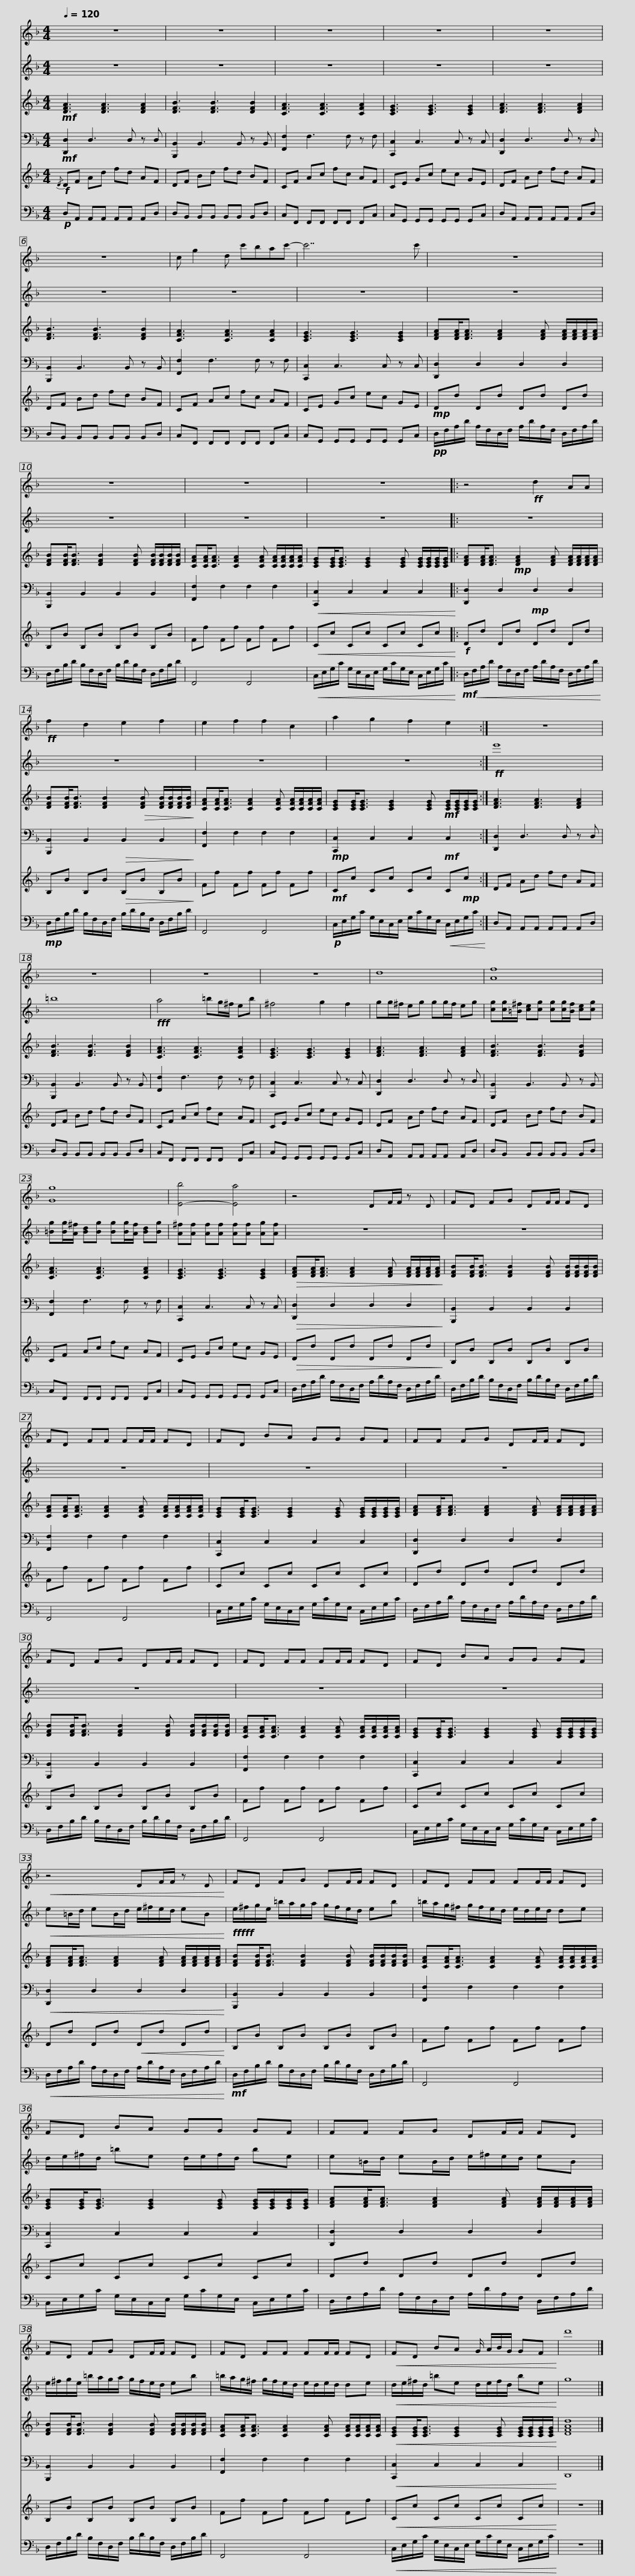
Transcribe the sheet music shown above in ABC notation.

X:1
%%score 1 2 3 4 5 6
L:1/8
Q:1/4=120
M:4/4
I:linebreak $
K:F
V:1 treble
V:2 treble transpose=-2
V:3 treble
V:4 bass
V:5 treble
V:6 bass
V:1
 z8 | z8 | z8 |$ z8 | z8 | %5
 z8 |$ c g2 d c'bac'- | c'7 c' | z8 |$ z8 | %10
 z8 |$ z8 |: z4!ff! d2 AA |$!ff! f2 d2 e2 f2 | e2 f2 f2 c2 |$ %15
 a2 g2 f2 e2 :| z8 | z8 |$ z8 | z8 | %20
 d8 |$ [Af]8 | [Gg]8 | [E-b]4 [Ea]4 |$ z4 DF/F/ z D | %25
 FD FG DF/F/ FD |$ FD FF FF/F/ FD | FD BA GG GF |$ FF FG DF/F/ FD | FD FG DF/F/ FD |$ %30
 FD FF FF/F/ FD | FD BA GG GF |$!<(! z4 DF/F/ z D!<)! | FD FG DF/F/ FD |$ FD FF FF/F/ FD |$ %35
 FD BA GG GF | FF FG DF/F/ FD |$ FD FG DF/F/ FD |$ FD FF FF/F/ FD |$!<(! FD BA G/ A/B/G/ GF!<)! | %40
 d'8 |] %41
V:2
 z8 | z8 | z8 |$ z8 | z8 | %5
 z8 |$ z8 | z8 | z8 |$ z8 | %10
 z8 |$ z8 |: z8 |$ z8 | z8 |$ %15
 z8 :|!ff! e'8 | =b8 |$!fff! a4 =bg/^f/ eb | ^f4 g2 f2 | %20
 gg/^f/ eg gg/f/ eg |$ [cg][cg]/[=B^f]/ [ce][cg] [cg][cg]/[Bf]/ [ce][cg] | [=Bg][Bg]/[A^f]/ [Bd][Bg] [Bg][Bg]/[Af]/ [Bd][Bg] | [A^f][Af] [Af][Af] [Af][Af] [Ag][Af] |$ z8 | %25
 z8 |$ z8 | z8 |$ z8 | z8 |$ %30
 z8 | z8 |$!<(! e=B/d/ eB/d/ e/^f/e/d/ eB!<)! |!fff!!ff! e/^f/g/e/ =b/a/g/a/ g/f/e/d/ eb |$ =b/a/g/^f/ g/f/e/d/ e/d/e/d/ de |$ %35
 d/e/^f/d/ =be d/e/f/d/ be | e=B/d/ eB/d/ e/^f/e/d/ eB |$ e/^f/g/e/ =b/a/g/a/ g/f/e/d/ eb |$ =b/a/g/^f/ g/f/e/d/ e/d/e/d/ de |$!<(! d/e/^f/d/ =be d/e/f/d/ be!<)! | %40
 g8 |] %41
V:3
!mf! [DFA]3 [DFA]3 [DFA]2 | [DFB]3 [DFB]3 [DFB]2 | [CFA]3 [CFA]3 [CFA]2 |$ [CEG]3 [CEG]3 [CEG]2 | [DFA]3 [DFA]3 [DFA]2 | %5
 [DFB]3 [DFB]3 [DFB]2 |$ [CFA]3 [CFA]3 [CFA]2 | [CEG]3 [CEG]3 [CEG]2 | [DFA][DFA]<[DFA] [DFA]2 [DFA] [DFA]/[DFA]/[DFA]/[DFA]/ |$ [DFB][DFB]<[DFB] [DFB]2 [DFB] [DFB]/[DFB]/[DFB]/[DFB]/ | %10
 [CFA][CFA]<[CFA] [CFA]2 [CFA] [CFA]/[CFA]/[CFA]/[CFA]/ |$ [CEG][CEG]<[CEG] [CEG]2 [CEG] [CEG]/[CEG]/[CEG]/[CEG]/ |: [DFA][DFA]<[DFA]!mp! [DFA]2 [DFA] [DFA]/[DFA]/[DFA]/[DFA]/ |$ [DFB][DFB]<[DFB] [DFB]2!>(! [DFB] [DFB]/[DFB]/[DFB]/[DFB]/!>)! | [CFA][CFA]<[CFA] [CFA]2 [CFA] [CFA]/[CFA]/[CFA]/[CFA]/ |$ %15
 [CEG][CEG]<[CEG] [CEG]2 [CEG]!mf! [CEG]/[CEG]/[CEG]/[CEG]/ :| [DFA]3 [DFA]3 [DFA]2 | [DFB]3 [DFB]3 [DFB]2 |$ [CFA]3 [CFA]3 [CFA]2 | [CEG]3 [CEG]3 [CEG]2 | %20
 [DFA]3 [DFA]3 [DFA]2 |$ [DFB]3 [DFB]3 [DFB]2 | [CFA]3 [CFA]3 [CFA]2 | [CEG]3 [CEG]3 [CEG]2 |$!>(! [DFA][DFA]<[DFA] [DFA]2 [DFA] [DFA]/[DFA]/[DFA]/[DFA]/!>)! | %25
 [DFB][DFB]<[DFB] [DFB]2 [DFB] [DFB]/[DFB]/[DFB]/[DFB]/ |$ [CFA][CFA]<[CFA] [CFA]2 [CFA] [CFA]/[CFA]/[CFA]/[CFA]/ | [CEG][CEG]<[CEG] [CEG]2 [CEG] [CEG]/[CEG]/[CEG]/[CEG]/ |$ [DFA][DFA]<[DFA] [DFA]2 [DFA] [DFA]/[DFA]/[DFA]/[DFA]/ | [DFB][DFB]<[DFB] [DFB]2 [DFB] [DFB]/[DFB]/[DFB]/[DFB]/ |$ %30
 [CFA][CFA]<[CFA] [CFA]2 [CFA] [CFA]/[CFA]/[CFA]/[CFA]/ | [CEG][CEG]<[CEG] [CEG]2 [CEG] [CEG]/[CEG]/[CEG]/[CEG]/ |$ [DFA][DFA]<[DFA] [DFA]2 [DFA] [DFA]/[DFA]/[DFA]/[DFA]/ | [DFB][DFB]<[DFB] [DFB]2 [DFB] [DFB]/[DFB]/[DFB]/[DFB]/ |$ [CFA][CFA]<[CFA] [CFA]2 [CFA] [CFA]/[CFA]/[CFA]/[CFA]/ |$ %35
 [CEG][CEG]<[CEG] [CEG]2 [CEG] [CEG]/[CEG]/[CEG]/[CEG]/ | [DFA][DFA]<[DFA] [DFA]2 [DFA] [DFA]/[DFA]/[DFA]/[DFA]/ |$ [DFB][DFB]<[DFB] [DFB]2 [DFB] [DFB]/[DFB]/[DFB]/[DFB]/ |$ [CFA][CFA]<[CFA] [CFA]2 [CFA] [CFA]/[CFA]/[CFA]/[CFA]/ |$!<(! [CEG][CEG]<[CEG] [CEG]2 [CEG] [CEG]/[CEG]/[CEG]/[CEG]/!<)! | %40
 [DFAd]8 |] %41
V:4
!mf! [D,,D,]2 D,3 D, z D, | [B,,,B,,]2 B,,3 B,, z B,, | [F,,F,]2 F,3 F, z F, |$ [C,,C,]2 C,3 C, z C, | [D,,D,]2 D,3 D, z D, | %5
 [B,,,B,,]2 B,,3 B,, z B,, |$ [F,,F,]2 F,3 F, z F, | [C,,C,]2 C,3 C, z C, | [D,,D,]2 D,2 D,2 D,2 |$ [B,,,B,,]2 B,,2 B,,2 B,,2 | %10
 [F,,F,]2 F,2 F,2 F,2 |$!<(! [C,,C,]2 C,2 C,2 C,2!<)! |: [D,,D,]2 D,2!mp! D,2 D,2 |$ [B,,,B,,]2 B,,2!>(! B,,2 B,,2!>)! | [F,,F,]2 F,2 F,2 F,2 |$ %15
!mp! [C,,C,]2 C,2 C,2!mf! C,2 :| [D,,D,]2 D,3 D, z D, | [B,,,B,,]2 B,,3 B,, z B,, |$ [F,,F,]2 F,3 F, z F, | [C,,C,]2 C,3 C, z C, | %20
 [D,,D,]2 D,3 D, z D, |$ [B,,,B,,]2 B,,3 B,, z B,, | [F,,F,]2 F,3 F, z F, | [C,,C,]2 C,3 C, z C, |$!>(! [D,,D,]2 D,2 D,2 D,2!>)! | %25
 [B,,,B,,]2 B,,2 B,,2 B,,2 |$ [F,,F,]2 F,2 F,2 F,2 | [C,,C,]2 C,2 C,2 C,2 |$ [D,,D,]2 D,2 D,2 D,2 | [B,,,B,,]2 B,,2 B,,2 B,,2 |$ %30
 [F,,F,]2 F,2 F,2 F,2 | [C,,C,]2 C,2 C,2 C,2 |$!<(! [D,,D,]2 D,2 D,2 D,2!<)! | [B,,,B,,]2 B,,2 B,,2 B,,2 |$ [F,,F,]2 F,2 F,2 F,2 |$ %35
 [C,,C,]2 C,2 C,2 C,2 | [D,,D,]2 D,2 D,2 D,2 |$ [B,,,B,,]2 B,,2 B,,2 B,,2 |$ [F,,F,]2 F,2 F,2 F,2 |$!<(! [C,,C,]2 C,2 C,2 C,2!<)! | %40
 D,,8 |] %41
V:5
!f!{/D} DF Ad fd AF | DF Bd fd BF | CF Ac fc AF |$ CE Gc ec GE | DF Ad fd AF | %5
 DF Bd fd BF |$ CF Ac fc AF | CE Gc ec GE |!mp! Dd Dd Dd Dd |$ B,B B,B B,B B,B | %10
 Ff Ff Ff Ff |$!<(! Cc Cc Cc Cc!<)! |:!f! Dd Dd Dd Dd |$ B,B B,B!>(! B,B B,B!>)! | Ff Ff Ff Ff |$ %15
!mf! Cc Cc Cc C!mp!c :| DF Ad fd AF | DF Bd fd BF |$ CF Ac fc AF | CE Gc ec GE | %20
 DF Ad fd AF |$ DF Bd fd BF | CF Ac fc AF | CE Gc ec GE |$!>(! Dd Dd Dd Dd!>)! | %25
 B,B B,B B,B B,B |$ Ff Ff Ff Ff | Cc Cc Cc Cc |$ Dd Dd Dd Dd | B,B B,B B,B B,B |$ %30
 Ff Ff Ff Ff | Cc Cc Cc Cc |$ Dd Dd!<(! Dd Dd!<)! | B,B B,B B,B B,B |$ Ff Ff Ff Ff |$ %35
 Cc Cc Cc Cc | Dd Dd Dd Dd |$ B,B B,B B,B B,B |$ Ff Ff Ff Ff |$!<(! Cc Cc Cc Cc!<)! | %40
 z8 |] %41
V:6
!p! D,A,, A,,A,, A,,A,, A,,D, | D,B,, B,,B,, B,,B,, B,,D, | C,F,, F,,F,, F,,F,, F,,C, |$ C,G,, G,,G,, G,,G,, G,,C, | D,A,, A,,A,, A,,A,, A,,D, | %5
 D,B,, B,,B,, B,,B,, B,,D, |$ C,F,, F,,F,, F,,F,, F,,C, | C,G,, G,,G,, G,,G,, G,,C, |!pp! D,/F,/A,/D/ A,/F,/D,/F,/ A,/D/A,/F,/ D,/F,/A,/D/ |$ D,/F,/B,/D/ B,/F,/D,/F,/ B,/D/B,/F,/ D,/F,/B,/D/ | %10
 F,,4 F,,4 |$!<(! C,/E,/G,/C/ G,/E,/C,/E,/ G,/C/G,/E,/ C,/E,/G,/C/!<)! |:!mf! D,/!<(!F,/A,/D/ A,/F,/D,/F,/ A,/D/A,/F,/ D,/F,/A,/D/!<)! |$!mp! D,/F,/B,/D/ B,/F,/D,/F,/ B,/D/B,/F,/ D,/F,/B,/D/ | F,,4 F,,4 |$ %15
!p! C,/E,/G,/C/ G,/E,/C,/E,/ G,/C/G,/E,/!<(! C,/E,/G,/C/!<)! :| D,A,, A,,A,, A,,A,, A,,D, | D,B,, B,,B,, B,,B,, B,,D, |$ C,F,, F,,F,, F,,F,, F,,C, | C,G,, G,,G,, G,,G,, G,,C, | %20
 D,A,, A,,A,, A,,A,, A,,D, |$ D,B,, B,,B,, B,,B,, B,,D, | C,F,, F,,F,, F,,F,, F,,C, | C,G,, G,,G,, G,,G,, G,,C, |$ D,/F,/A,/D/ A,/F,/D,/F,/ A,/D/A,/F,/ D,/F,/A,/D/ | %25
 D,/F,/B,/D/ B,/F,/D,/F,/ B,/D/B,/F,/ D,/F,/B,/D/ |$ F,,4 F,,4 | C,/E,/G,/C/ G,/E,/C,/E,/ G,/C/G,/E,/ C,/E,/G,/C/ |$ D,/F,/A,/D/ A,/F,/D,/F,/ A,/D/A,/F,/ D,/F,/A,/D/ | D,/F,/B,/D/ B,/F,/D,/F,/ B,/D/B,/F,/ D,/F,/B,/D/ |$ %30
 F,,4 F,,4 | C,/E,/G,/C/ G,/E,/C,/E,/ G,/C/G,/E,/ C,/E,/G,/C/ |$!<(! D,/F,/A,/D/ A,/F,/D,/F,/ A,/D/A,/F,/ D,/F,/A,/D/!<)! |!mf! D,/F,/B,/D/ B,/F,/D,/F,/ B,/D/B,/F,/ D,/F,/B,/D/ |$ F,,4 F,,4 |$ %35
 C,/E,/G,/C/ G,/E,/C,/E,/ G,/C/G,/E,/ C,/E,/G,/C/ | D,/F,/A,/D/ A,/F,/D,/F,/ A,/D/A,/F,/ D,/F,/A,/D/ |$ D,/F,/B,/D/ B,/F,/D,/F,/ B,/D/B,/F,/ D,/F,/B,/D/ |$ F,,4 F,,4 |$!<(! C,/E,/G,/C/ G,/E,/C,/E,/ G,/C/G,/E,/ C,/E,/G,/C/!<)! | %40
 z8 |] %41
